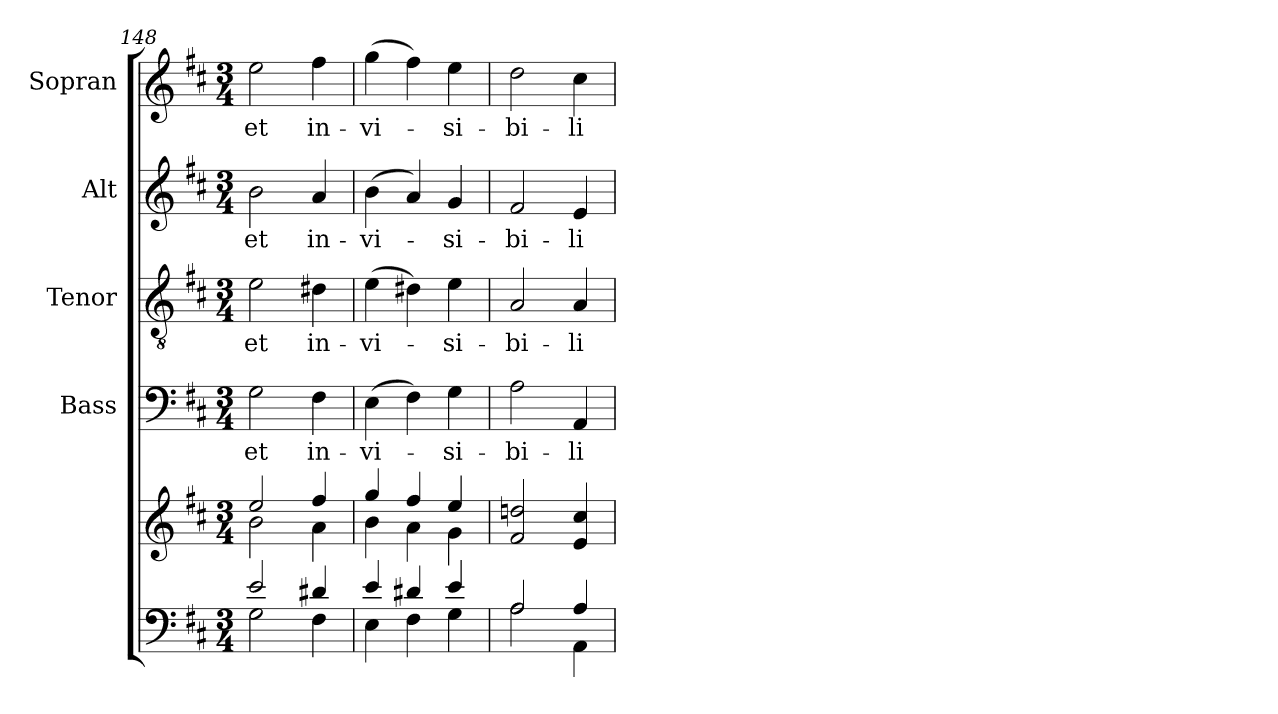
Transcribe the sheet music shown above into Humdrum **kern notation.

**kern	**kern	**kern	**text	**kern	**text	**kern	**text	**kern	**text
*part5	*part5	*part4	*part4	*part3	*part3	*part2	*part2	*part1	*part1
*staff6	*staff5	*staff4	*staff4	*staff3	*staff3	*staff2	*staff2	*staff1	*staff1
*	*	*I"Bass	*	*I"Tenor	*	*I"Alt	*	*I"Sopran	*
*	*	*I'B.	*	*I'T.	*	*I'A.	*	*I'S.	*
*clefF4	*clefG2	*clefF4	*	*clefGv2	*	*clefG2	*	*clefG2	*
*k[f#c#]	*k[f#c#]	*k[f#c#]	*	*k[f#c#]	*	*k[f#c#]	*	*k[f#c#]	*
*D:	*D:	*D:	*	*D:	*	*D:	*	*D:	*
*M3/4	*M3/4	*M3/4	*	*M3/4	*	*M3/4	*	*M3/4	*
=148	=148	=148	=148	=148	=148	=148	=148	=148	=148
*^	*^	*	*	*	*	*	*	*	*
!	!	!	!	!	!LO:LY:b	!	!LO:LY:b	!	!LO:LY:b	!	!LO:LY:b
2e/	2G\	2ee/	2b\	2G\	et	2e\	et	2b\	et	2ee\	et
!	!	!	!	!	!LO:LY:b	!	!LO:LY:b	!	!LO:LY:b	!	!LO:LY:b
4d#X/	4F#\	4ff#/	4a\	4F#\	in-	4d#X\	in-	4a/	in-	4ff#\	in-
=149	=149	=149	=149	=149	=149	=149	=149	=149	=149	=149	=149
!	!	!	!	!	!LO:LY:b	!	!LO:LY:b	!	!LO:LY:b	!	!LO:LY:b
4e/	4E\	4gg/	4b\	(>4E\	-vi-	(>4e\	-vi-	(>4b\	-vi-	(>4gg\	-vi-
4d#X/	4F#\	4ff#/	4a\	4F#\)	.	4d#X\)	.	4a/)	.	4ff#\)	.
!	!	!	!	!	!LO:LY:b	!	!LO:LY:b	!	!LO:LY:b	!	!LO:LY:b
4e/	4G\	4ee/	4g\	4G\	-si-	4e\	-si-	4g/	-si-	4ee\	-si-
=150	=150	=150	=150	=150	=150	=150	=150	=150	=150	=150	=150
!	!	!	!	!	!LO:LY:b	!	!LO:LY:b	!	!LO:LY:b	!	!LO:LY:b
*	*	*v	*v	*	*	*	*	*	*	*	*
2A/	2A\	2f#/ 2ddn/	2A\	-bi-	2A/	-bi-	2f#/	-bi-	2dd\	-bi-
!	!	!	!	!LO:LY:b	!	!LO:LY:b	!	!LO:LY:b	!	!LO:LY:b
4A/	4AA\	4e/ 4cc#/	4AA/	-li-	4A/	-li-	4e/	-li-	4cc#\	-li-
*v	*v	*	*	*	*	*	*	*	*	*
=	=	=	=	=	=	=	=	=	=
*-	*-	*-	*-	*-	*-	*-	*-	*-	*-
